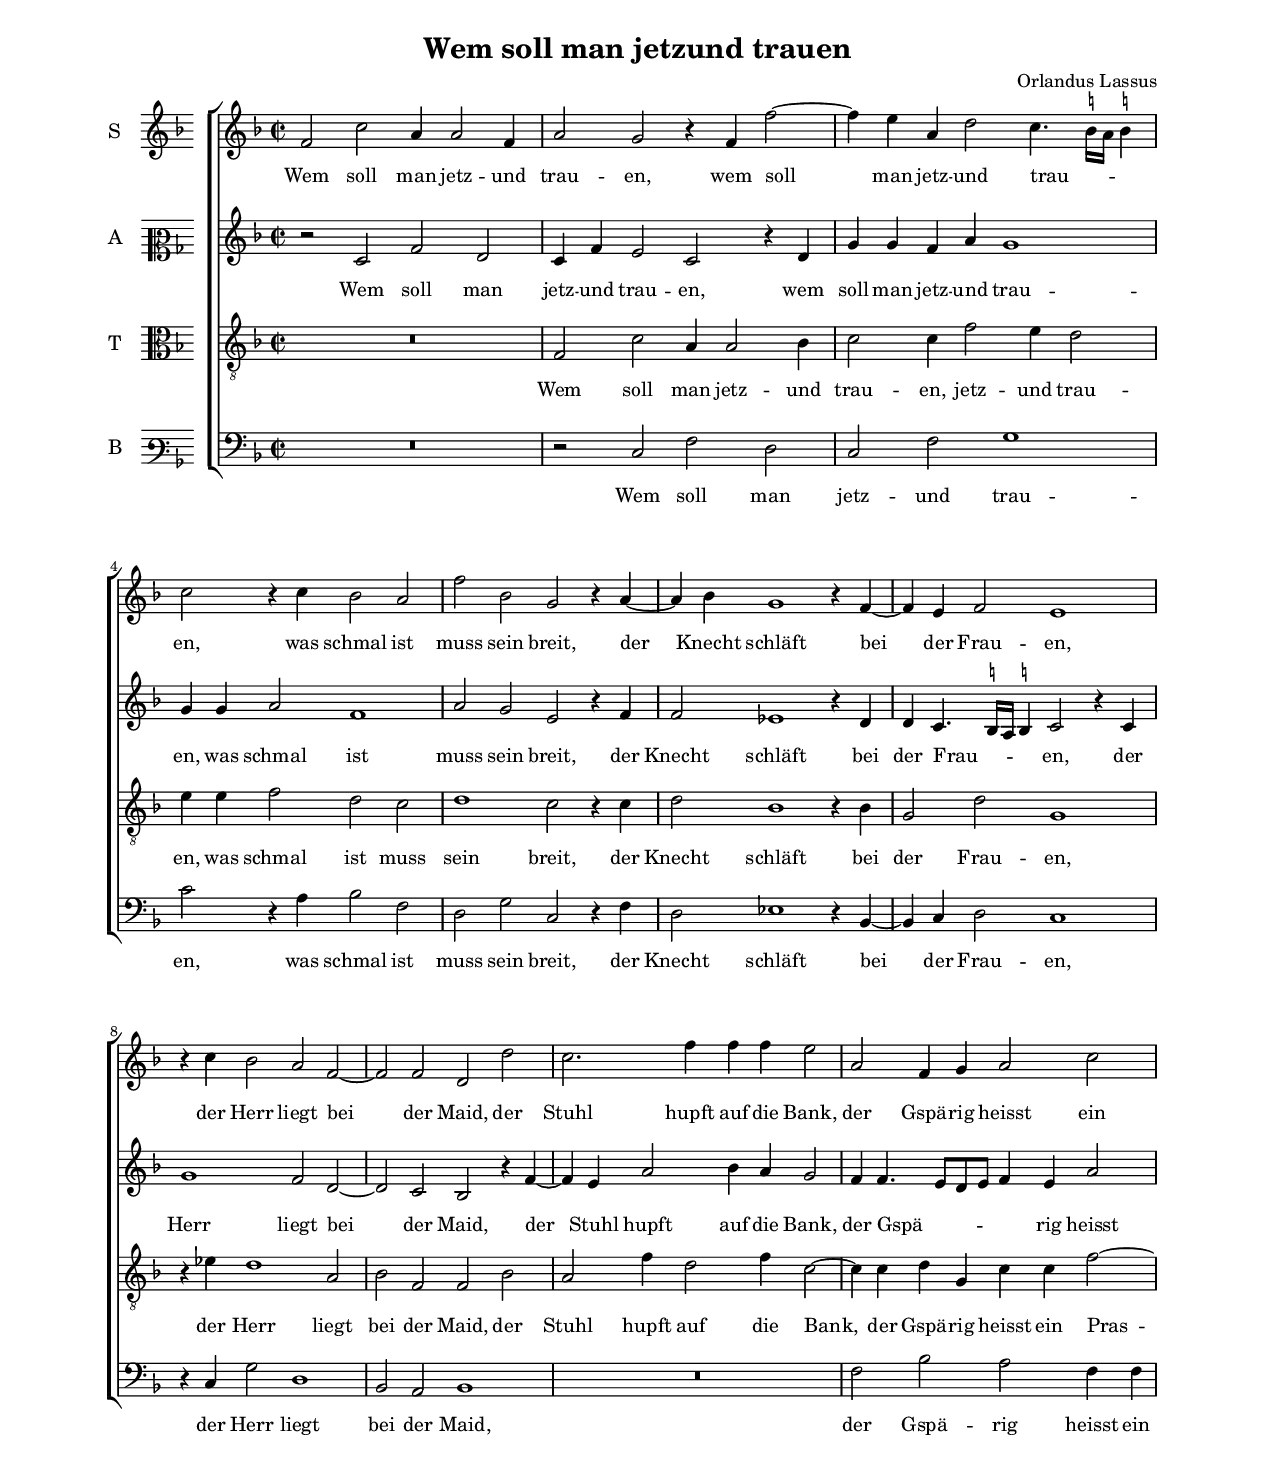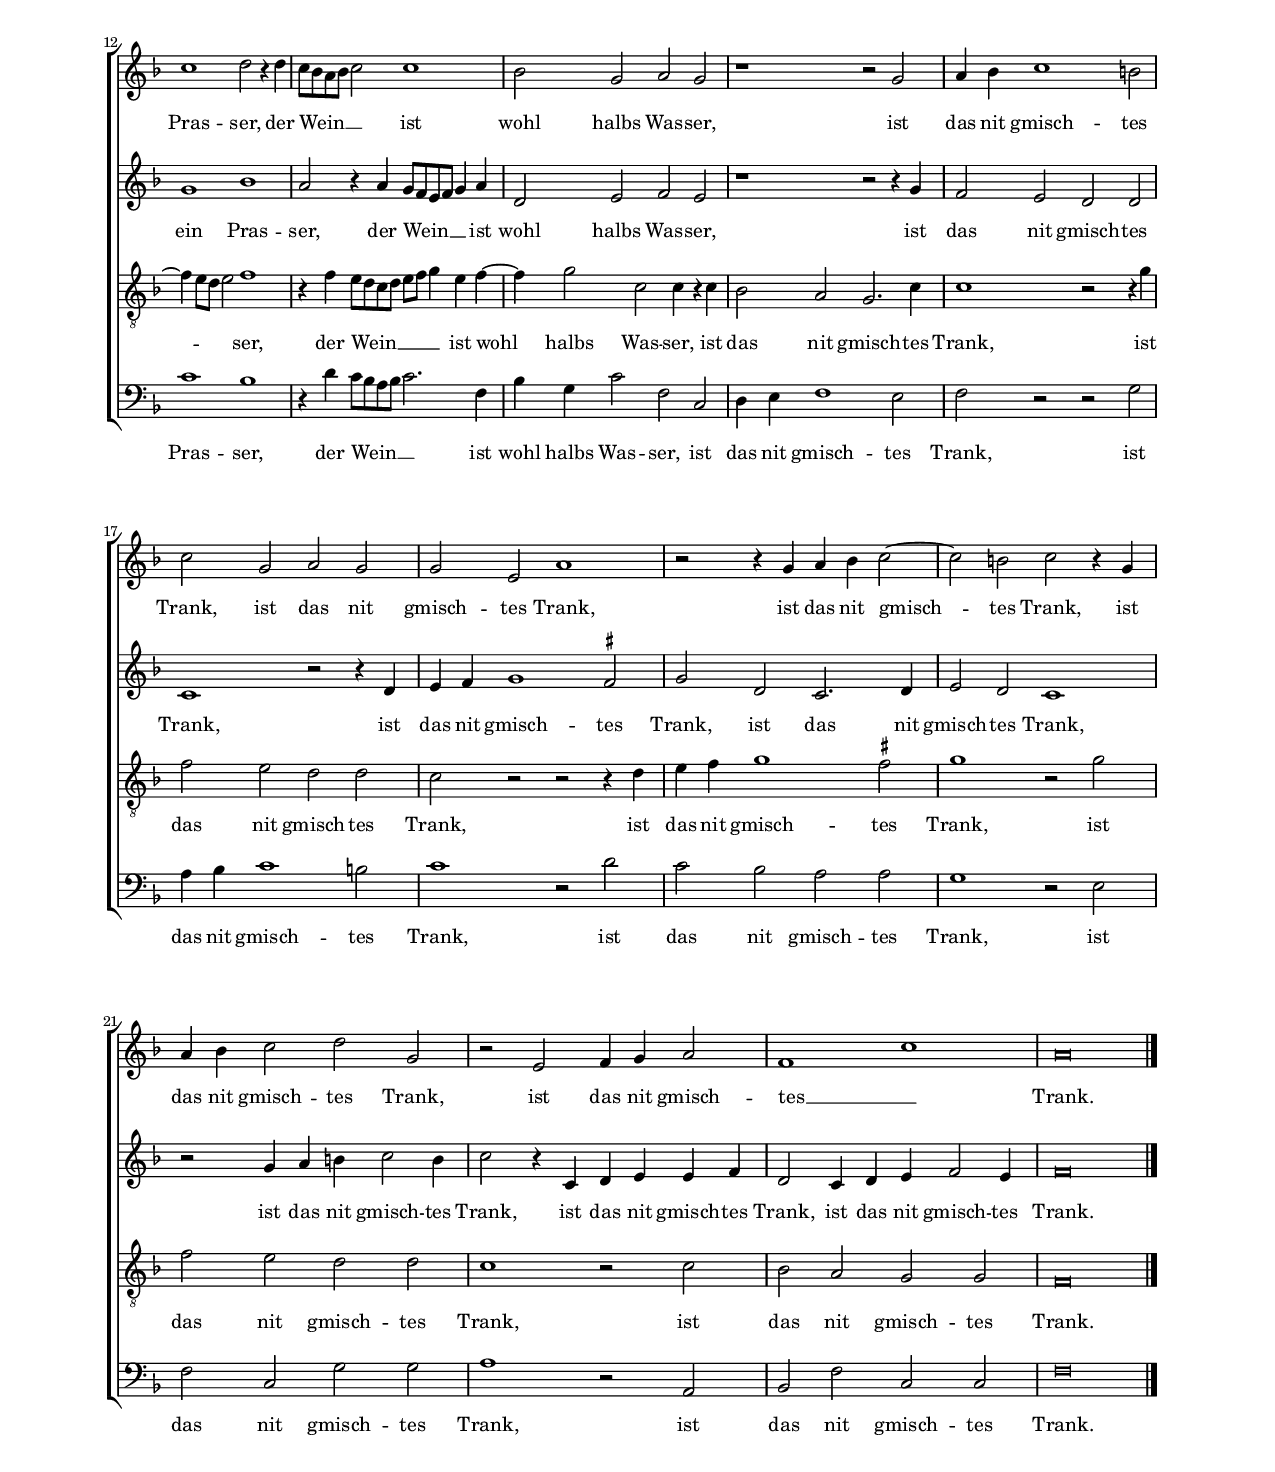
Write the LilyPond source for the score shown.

\header
{
  title="Wem soll man jetzund trauen"
  composer="Orlandus Lassus"
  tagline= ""
}

\version "2.18.2"
\include "deutsch.ly"
#(set-global-staff-size 15.7)
#(set-default-paper-size "letter")
#(ly:set-option 'point-and-click #f)

	
global = {
	\key f \major
	\time 2/2 \set Score.measureLength = #(ly:make-moment 2/1)
	}

	ficta = { \once \set suggestAccidentals = ##t }
	
	forget = #(define-music-function (parser location music) (ly:music?) #{
		\accidentalStyle forget
		$music
		\accidentalStyle default
		#})
	
	m = \melisma
	me = \melismaEnd


\paper
	{
	top-margin = 2 \cm
	bottom-margin = 2 \cm
	left-margin = 2 \cm
	right-margin = 2 \cm
	ragged-bottom = ##f
	ragged-last-bottom = ##f
	print-page-number = ##f
	system-system-spacing = #'((basic-distance . 18) (minimum-distance . 14) (padding . 7) (strechability . 150))
	systems-per-page = 3
	page-count = 2
%	min-systems-per-page = 3
%	oddHeaderMarkup = \markup { \fill-line { \null \null \column \right-align { \fontsize #1 \fromproperty #'page:page-number-string \null } } }
%	evenHeaderMarkup = \markup { \column \right-align { \fontsize #1 \fromproperty #'page:page-number-string \null } }
	}


incipitcantus = \markup { \score {
	{
	\set Staff.instrumentName = \markup { \fontsize #1 "S" }
	\key f \major
	\clef violin
	s4 \bar ""
	}
	\layout  {
	raggedright = ##t
	indent = 0.8 \cm
	line-width = 1.6 \cm
	\context { \Staff \remove Time_signature_engraver }
	\override Staff.Clef.Y-extent = #'(0 . 0)
	}} \hspace #1 }
	
      
incipitaltus = \markup { \score {
	{
	\set Staff.instrumentName = \markup { \fontsize #1 "A" }
	\key f \major
	\clef mezzosoprano
	s4 \bar ""
	}
	\layout  {
	raggedright = ##t
	indent = 0.8 \cm
	line-width = 1.6 \cm
	\context { \Staff \remove Time_signature_engraver }
	\override Staff.Clef.Y-extent = #'(0 . 0)
	}} \hspace #1 }


incipittenor = \markup { \score {
	{
	\set Staff.instrumentName = \markup { \fontsize #1 "T" }
	\key f \major
	\clef alto
	s4 \bar ""
	}
	\layout  {
	raggedright = ##t
	indent = 0.8 \cm
	line-width = 1.6 \cm
	\context { \Staff \remove Time_signature_engraver }
	\override Staff.Clef.Y-extent = #'(0 . 0)
	}} \hspace #1 }


incipitbassus = \markup { \score {
	{
	\set Staff.instrumentName = \markup { \fontsize #1 "B" }
	\key f \major
	\clef varbaritone
	s4 \bar ""
	}
	\layout  {
	raggedright = ##t
	indent = 0.8 \cm
	line-width = 1.6 \cm
	\context { \Staff \remove Time_signature_engraver }
	\override Staff.Clef.Y-extent = #'(0 . 0)
	}} \hspace #1 }


cantus =  \relative c''
	{
	f,2 c' a4 a2 f4
	a2 g r4 f f'2~
	f4 e a, d2 c4. \stemDown \ficta h16 a \stemNeutral \ficta h!4
	c2 r4 c b2 a
%5
	f'2 b, g r4 a~ |
	a4 b g1 r4 f~
	f4 e f2 e1
	r4 c' b2 a f~
	f2 f d d'
%10
	c2. f4 f f e2 |
	a,2 f4 g a2 c
	c1 d2 r4 d
	c8 b a b c2 c1
	b2 g a g
%15
	r1 r2 g |
	a4 b c1 h2
	c2 g a g
	g2 e a1
	r2 r4 g a b c2~
%20
	c2 h c r4 g |
	a4 b c2 d g,
	r2 e f4 g a2
	f1 c'
	a\breve \bar "|." |
	}


altus =  \relative c'
        {
	r2 c f d
	c4 f e2 c r4 d
	g4 g f a g1
	g4 g a2 f1
%5
	a2 g e r4 f |
	f2 es1 r4 d
	d4 c4. \ficta h16 a \ficta h!4 c2 r4 c
	g'1 f2 d~
	d2 c b r4 f'~
%10
	f4 e a2 b4 a g2 |
	f4 f4. e8 d e f4 e a2
	g1 b
	a2 r4 a g8 f e f g4 a
	d,2 e f e
%15
	r1 r2 r4 g |
	f2 e d d
	c1 r2 r4 d
	e4 f g1 \ficta fis2
	g2 d c2. d4
%20
	e2 d c1 |
	r2 g'4 a h c2 h4
	c2 r4 c, d4 e e f
	d2 c4 d e4 f2 e4
	f\breve |
	}


tenor =  \relative c'
	{
	R\breve
	f,2 c' a4 a2 b4
	c2 c4 f2 e4 d2
	e4 e f2 d c2
%5
	d1 c2 r4 c |
	d2 b1 r4 b
	g2 d' g,1
	r4 es' d1 a2
	b2 f f b
%10
	a2 f'4 d2 f4 c2~ |
	c4 c d g, c c f2~
	f4 e8 d e2 f1
	r4 f e8 d c d e[ f] g4 e f~
	f4 g2 c, c4 r c
%15
	b2 a g2. c4 |
	c1 r2 r4 g'
	f2 e d d
	c2 r r r4 d
	e4 f g1 \ficta fis2
%20
	g1 r2 g |
	f2 e d d
	c1 r2 c
	b2 a g g
	f\breve |
	}


bassus  =  \relative c
	{
	R\breve
	r2 c f d
	c2 f g1
	c2 r4 a b2 f
%5
	d2 g c, r4 f |
	d2 es1 r4 b~
	b4 c d2 c1
	r4 c g'2 d1
	b2 a b1
%10
	R\breve |
	f'2 b a f4 f
	c'1 b
	r4 d c8 b a b c2. f,4
	b4 g c2 f, c
%15
	d4 e f1 e2 |
	f2 r r g
	a4 b c1 h2
	c1 r2 d
	c2 b a a
%20
	g1 r2 e |
	f2 c g' g
	a1 r2 a,
	b2 f' c c
	f\breve |
	}

lyricscantus = \lyricmode {
	Wem soll man jetz -- und trau -- en,
	wem soll man jetz -- und trau -- _ _ _ en,
	was schmal ist muss sein breit,
	der Knecht schläft bei der Frau -- en,
	der Herr liegt bei der Maid,
	der Stuhl hupft auf die Bank,
	der Gspä -- rig heisst ein Pras -- ser,
	der Wein __ _ _ _ _ ist wohl halbs Was -- ser,
	ist das nit gmisch -- tes Trank,
	ist das nit gmisch -- tes Trank,
	ist das nit gmisch -- tes Trank,
	ist das nit gmisch -- tes Trank,
	ist das nit gmisch -- tes __ _ Trank.
	}


lyricsaltus = \lyricmode {
	Wem soll man jetz -- und trau -- en,
	wem soll man jetz -- und trau -- en,
	was schmal ist muss sein breit,
	der Knecht schläft bei der Frau -- _ _ _ en,
	der Herr liegt bei der Maid,
	der Stuhl hupft auf die Bank,
	der Gspä -- _ _ _ _ rig heisst ein Pras -- ser,
	der Wein __ _ _ _ _ ist wohl halbs Was -- ser,
	ist das nit gmisch -- tes Trank,
	ist das nit gmisch -- tes Trank,
	ist das nit gmisch -- tes Trank,
	ist das nit gmisch -- tes Trank,
	ist das nit gmisch -- tes Trank,
	ist das nit gmisch -- tes Trank.
	}


lyricstenor = \lyricmode {
	Wem soll man jetz -- und trau -- en,
	jetz -- und trau -- en,
	was schmal ist muss sein breit,
	der Knecht schläft bei der Frau -- en,
	der Herr liegt bei der Maid,
	der Stuhl hupft auf die Bank,
	der Gspä -- rig heisst ein Pras -- _ _ _ ser,
	der Wein __ _ _ _ _ _ _ ist wohl halbs Was -- ser,
	ist das nit gmisch -- tes Trank,
	ist das nit gmisch -- tes Trank,
	ist das nit gmisch -- tes Trank,
	ist das nit gmisch -- tes Trank,
	ist das nit gmisch -- tes Trank.
	}


lyricsbassus = \lyricmode {
	Wem soll man jetz -- und trau -- en,
	was schmal ist muss sein breit,
	der Knecht schläft bei der Frau -- en,
	der Herr liegt bei der Maid,
	der Gspä -- rig heisst ein Pras -- ser,
	der Wein __ _ _ _ _ ist wohl halbs Was -- ser,
	ist das nit gmisch -- tes Trank,
	ist das nit gmisch -- tes Trank,
	ist das nit gmisch -- tes Trank,
	ist das nit gmisch -- tes Trank,
	ist das nit gmisch -- tes Trank.
	}


\score
{  
	% \transpose {
	\new ChoirStaff \with { \override StaffGrouper.staff-staff-spacing.basic-distance = #13 }
	<<

	\new Staff << \global
	\new Voice="v1" {
		\set Staff.instrumentName=\incipitcantus
		\set Staff.midiInstrument = "reed organ"
		\clef "violin"
		\cantus }
	\new Lyrics \lyricsto "v1" {\lyricscantus }
	>>


	\new Staff << \global
	\new Voice="v2" {
		\set Staff.instrumentName=\incipitaltus
		\set Staff.midiInstrument = "reed organ"
		\clef "violin" 
		\altus}
	\new Lyrics \lyricsto "v2" {\lyricsaltus }
	>>


	\new Staff << \global
	\new Voice="v3" {
		\set Staff.instrumentName=\incipittenor
		\set Staff.midiInstrument = "reed organ"
		\clef "G_8"
		\tenor }
	\new Lyrics \lyricsto "v3" {\lyricstenor }
	>>


	\new Staff << \global
	\new Voice="v4" {
		\set Staff.instrumentName=\incipitbassus
		\set Staff.midiInstrument = "reed organ"
		\clef "bass" 
		\bassus }
	\new Lyrics \lyricsto "v4" {\lyricsbassus}
	>>

	>>
	% } % transpose

	\layout
	{
	indent = 1.7 \cm
	\context { \Lyrics \override VerticalAxisGroup.nonstaff-relatedstaff-spacing.padding = #2 }
	\context { \Lyrics \override LyricText.font-size = #0.8 }
	\context { \Staff \override TimeSignature.break-visibility = #end-of-line-invisible }
%	\context { \Staff \override InstrumentName.X-offset = #'-25 }
	\context { \Voice \override Slur.transparent = ##t }
%	\context { \Voice \override AccidentalSuggestion.avoid-slur = #'ignore }
%	\context { \Voice \override AccidentalSuggestion.outside-staff-priority = ##f }
%	\context { \Score \override BarNumber.padding = #2 }
	\context { \Voice \override NoteHead.style = #'baroque }
	}

\midi
	{
    	\tempo 2 = 85
	}
	
}


% EOF